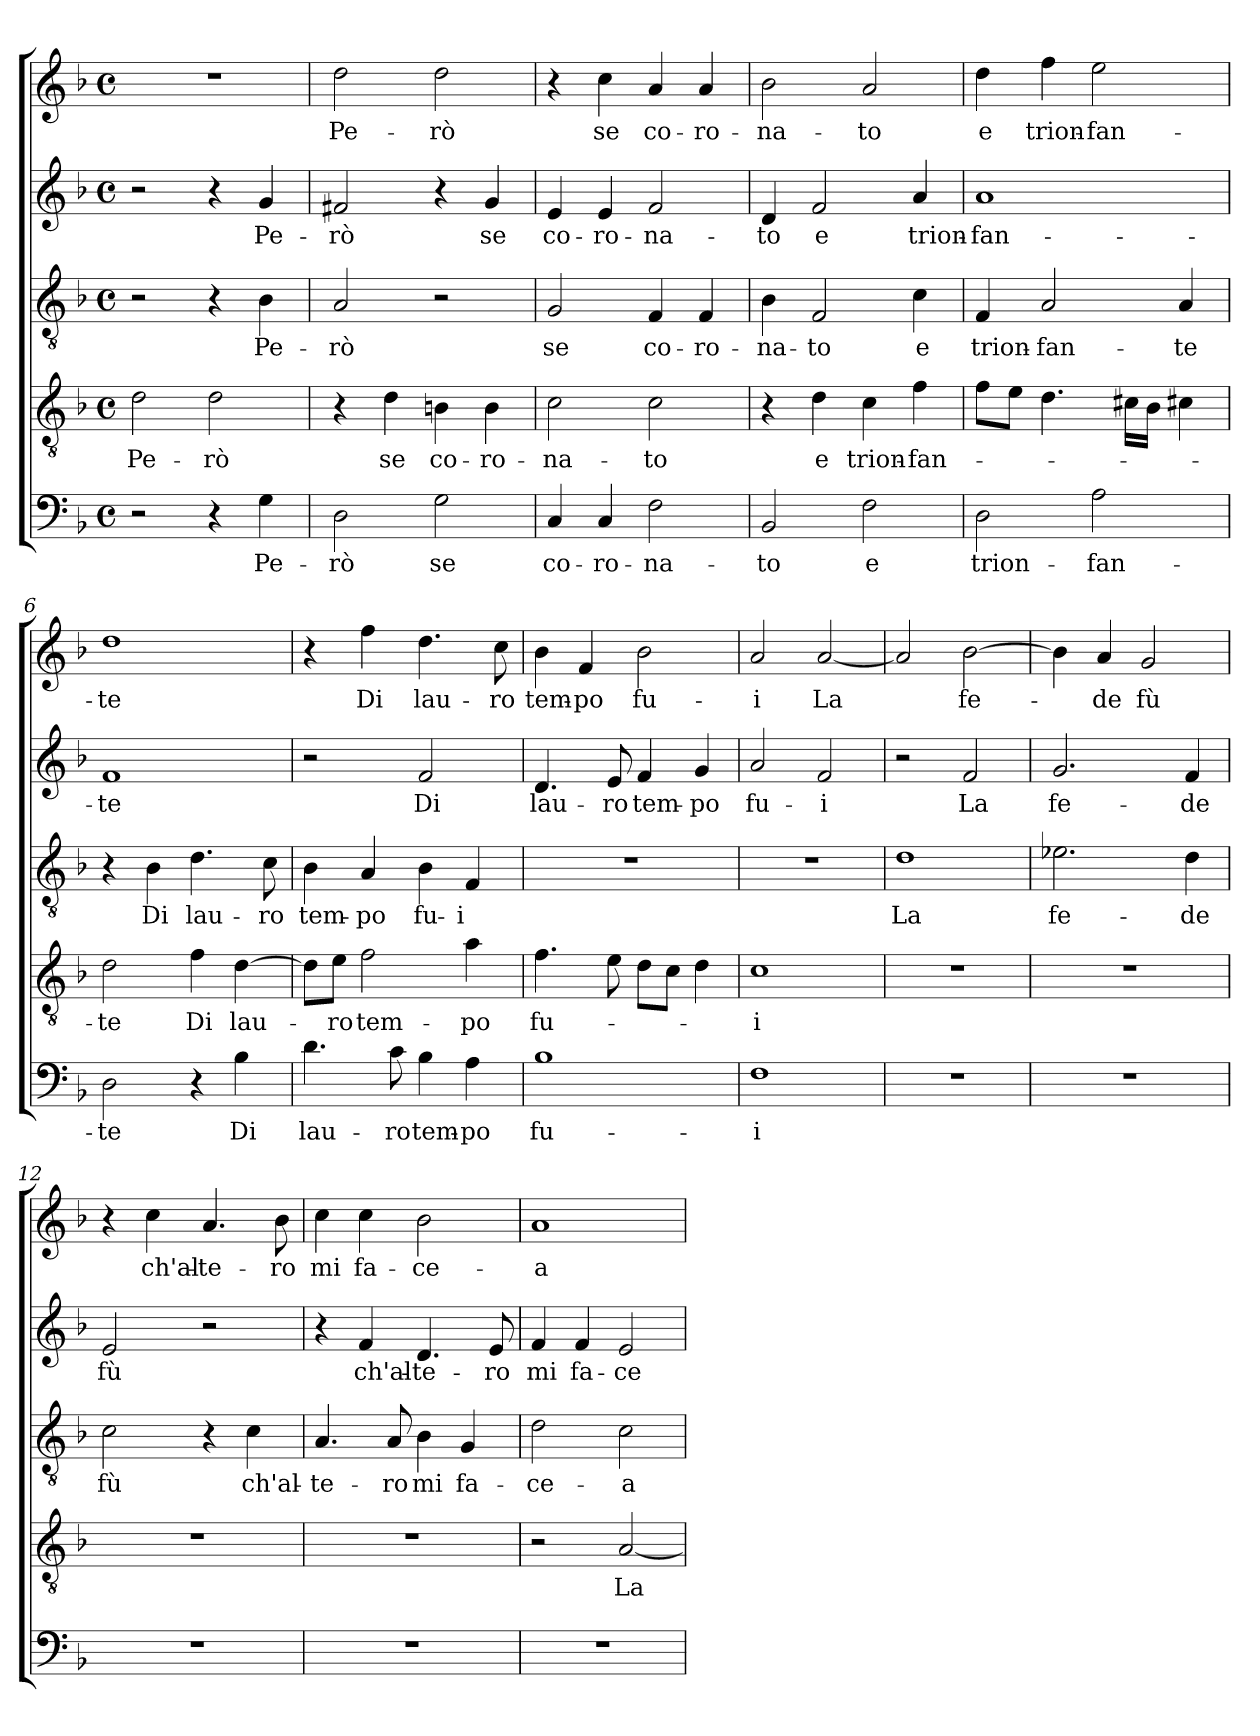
**kern	**text	**kern	**text	**kern	**text	**kern	**text	**kern	**text
*part5	*part5	*part4	*part4	*part3	*part3	*part2	*part2	*part1	*part1
*staff5	*staff5	*staff4	*staff4	*staff3	*staff3	*staff2	*staff2	*staff1	*staff1
*clefF4	*	*clefGv2	*	*clefGv2	*	*clefG2	*	*clefG2	*
*k[b-]	*	*k[b-]	*	*k[b-]	*	*k[b-]	*	*k[b-]	*
*F:	*	*F:	*	*F:	*	*F:	*	*F:	*
*M4/4	*	*M4/4	*	*M4/4	*	*M4/4	*	*M4/4	*
*met(c)	*	*met(c)	*	*met(c)	*	*met(c)	*	*met(c)	*
=1	=1	=1	=1	=1	=1	=1	=1	=1	=1
2r	.	2d\	Pe-	2r	.	2r	.	1r	.
4r	.	2d\	-rò	4r	.	4r	.	.	.
4G\	Pe-	.	.	4B-\	Pe-	4g/	Pe-	.	.
=2	=2	=2	=2	=2	=2	=2	=2	=2	=2
2D\	-rò	4r	.	2A/	-rò	2f#X/	-rò	2dd\	Pe-
.	.	4d\	se	.	.	.	.	.	.
2G\	se	4Bn\	co-	2r	.	4r	.	2dd\	-rò
.	.	4B\	-ro-	.	.	4g/	se	.	.
=3	=3	=3	=3	=3	=3	=3	=3	=3	=3
4C/	co-	2c\	-na-	2G/	se	4e/	co-	4r	.
4C/	-ro-	.	.	.	.	4e/	-ro-	4cc\	se
2F\	-na-	2c\	-to	4F/	co-	2f/	-na-	4a/	co-
.	.	.	.	4F/	-ro-	.	.	4a/	-ro-
=4	=4	=4	=4	=4	=4	=4	=4	=4	=4
2BB-/	-to	4r	.	4B-\	-na-	4d/	-to	2b-\	-na-
.	.	4d\	e	2F/	-to	2f/	e	.	.
2F\	e	4c\	trion-	.	.	.	.	2a/	-to
.	.	4f\	-fan-	4c\	e	4a/	trion-	.	.
=5	=5	=5	=5	=5	=5	=5	=5	=5	=5
2D\	trion-	8f\L	.	4F/	trion-	1a	-fan-	4dd\	e
.	.	8e\J	.	.	.	.	.	.	.
.	.	4.d\	.	2A/	-fan-	.	.	4ff\	trion-
2A\	-fan-	.	.	.	.	.	.	2ee\	-fan-
.	.	16c#X\LL	.	.	.	.	.	.	.
.	.	16B-\JJ	.	.	.	.	.	.	.
.	.	4c#X\	.	4A/	-te	.	.	.	.
!!LO:LB:g=z
=6	=6	=6	=6	=6	=6	=6	=6	=6	=6
2D\	-te	2d\	-te	4r	.	1f	-te	1dd	-te
.	.	.	.	4B-\	Di	.	.	.	.
4r	.	4f\	Di	4.d\	lau-	.	.	.	.
4B-\	Di	[4d\	lau-	.	.	.	.	.	.
.	.	.	.	8c\	-ro	.	.	.	.
=7	=7	=7	=7	=7	=7	=7	=7	=7	=7
4.d\	lau-	8d\L]	.	4B-\	tem-	2r	.	4r	.
.	.	8e\J	-ro	.	.	.	.	.	.
.	.	2f\	tem-	4A/	-po	.	.	4ff\	Di
8c\	-ro	.	.	.	.	.	.	.	.
4B-\	tem-	.	.	4B-\	fu-	2f/	Di	4.dd\	lau-
4A\	-po	4a\	-po	4F/	-i	.	.	.	.
.	.	.	.	.	.	.	.	8cc\	-ro
=8	=8	=8	=8	=8	=8	=8	=8	=8	=8
1B-	fu-	4.f\	fu-	1r	.	4.d/	lau-	4b-\	tem-
.	.	.	.	.	.	.	.	4f/	-po
.	.	8e\	.	.	.	8e/	-ro	.	.
.	.	8d\L	.	.	.	4f/	tem-	2b-\	fu-
.	.	8c\J	.	.	.	.	.	.	.
.	.	4d\	.	.	.	4g/	-po	.	.
=9	=9	=9	=9	=9	=9	=9	=9	=9	=9
1F	-i	1c	-i	1r	.	2a/	fu-	2a/	-i
.	.	.	.	.	.	2f/	-i	[2a/	La
=10	=10	=10	=10	=10	=10	=10	=10	=10	=10
1r	.	1r	.	1d	La	2r	.	2a/]	.
.	.	.	.	.	.	2f/	La	[2b-\	fe-
!!LO:LB:g=z
=11	=11	=11	=11	=11	=11	=11	=11	=11	=11
1r	.	1r	.	2.e-X\	fe-	2.g/	fe-	4b-\]	.
.	.	.	.	.	.	.	.	4a/	-de
.	.	.	.	.	.	.	.	2g/	fù
.	.	.	.	4d\	-de	4f/	-de	.	.
=12	=12	=12	=12	=12	=12	=12	=12	=12	=12
1r	.	1r	.	2c\	fù	2e/	fù	4r	.
.	.	.	.	.	.	.	.	4cc\	ch'al-
.	.	.	.	4r	.	2r	.	4.a/	-te-
.	.	.	.	4c\	ch'al-	.	.	.	.
.	.	.	.	.	.	.	.	8b-\	-ro
=13	=13	=13	=13	=13	=13	=13	=13	=13	=13
1r	.	1r	.	4.A/	-te-	4r	.	4cc\	mi
.	.	.	.	.	.	4f/	ch'al-	4cc\	fa-
.	.	.	.	8A/	-ro	.	.	.	.
.	.	.	.	4B-\	mi	4.d/	-te-	2b-\	-ce-
.	.	.	.	4G/	fa-	.	.	.	.
.	.	.	.	.	.	8e/	-ro	.	.
=14	=14	=14	=14	=14	=14	=14	=14	=14	=14
1r	.	2r	.	2d\	-ce-	4f/	mi	1a	-a
.	.	.	.	.	.	4f/	fa-	.	.
.	.	[2A/	La	2c\	-a	2e/	-ce-	.	.
=	=	=	=	=	=	=	=	=	=
*-	*-	*-	*-	*-	*-	*-	*-	*-	*-
